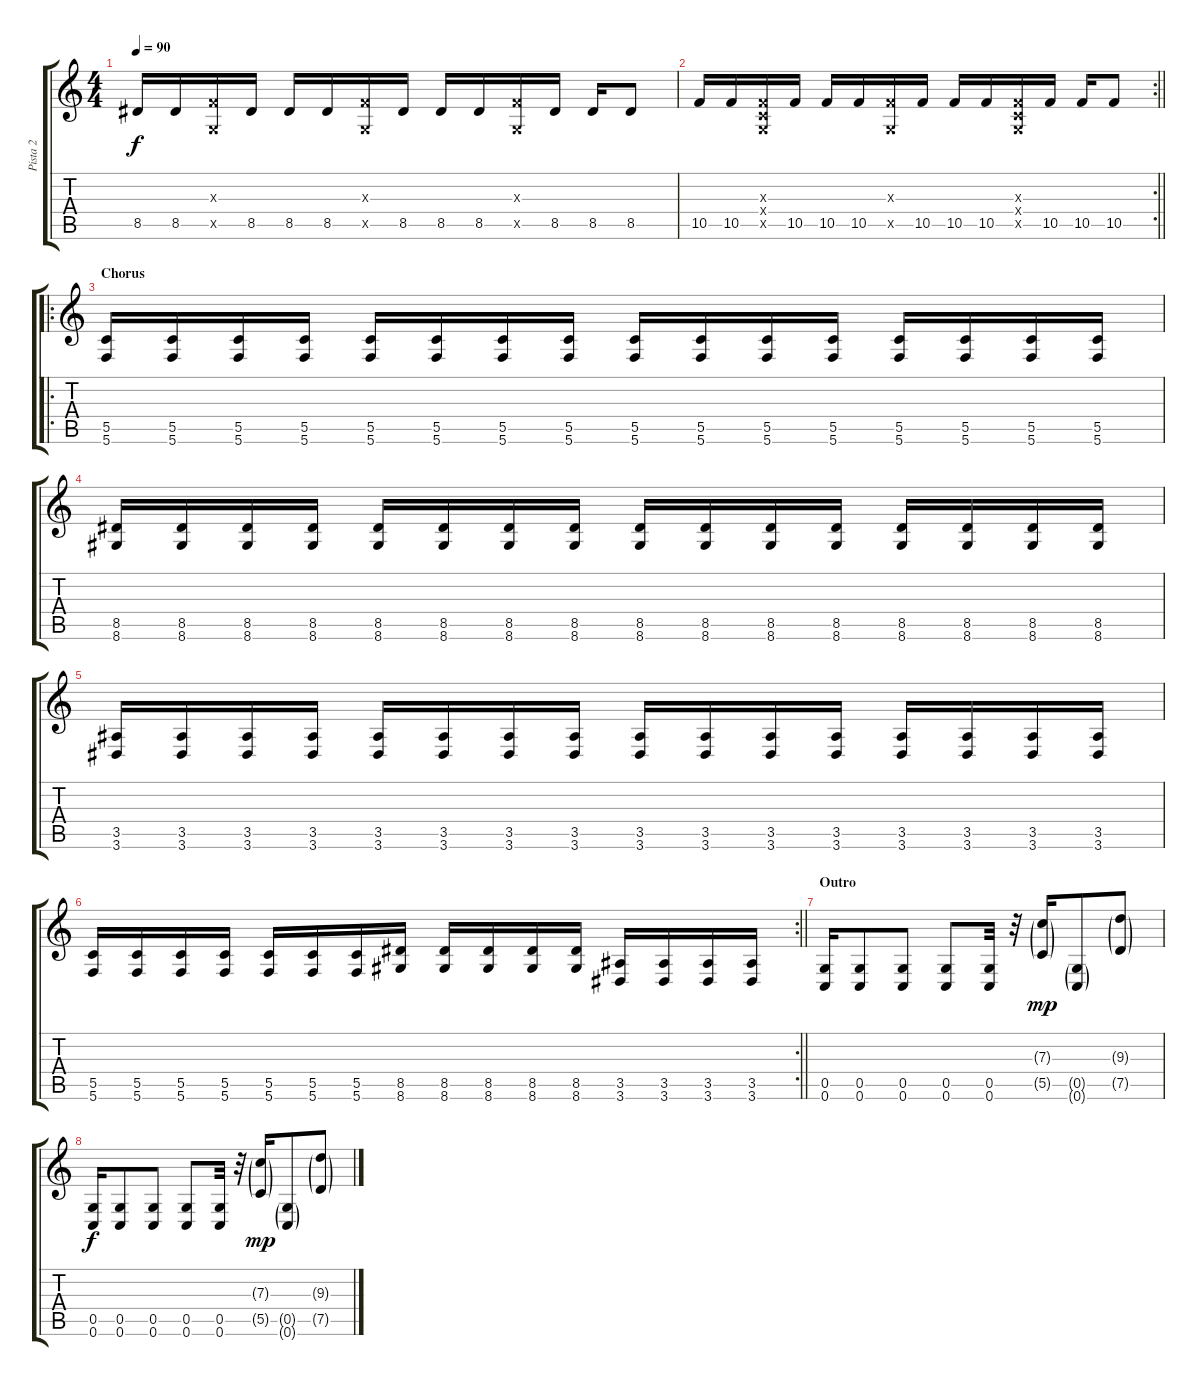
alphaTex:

\track ("Pista 2" "Pista 2") {instrument overdrivenguitar}
\staff {score tabs}
\tuning (D4 A3 F3 C3 G2 C2) {hide}
\ts (4 4)
\tempo 90
\clef g2
\ks c
8.5.16{dy f} 8.5.16 (0.3{x} 0.5{x}).16 8.5.16 8.5.16 8.5.16 (0.3{x} 0.5{x}).16 8.5.16 8.5.16 8.5.16 (0.3{x} 0.5{x}).16 8.5.16 8.5.16 8.5.8 |
\rc 2
\barLineRight lightlight
10.5.16 10.5.16 (0.3{x} 0.4{x} 0.5{x}).16 10.5.16 10.5.16 10.5.16 (0.3{x} 0.5{x}).16 10.5.16 10.5.16 10.5.16 (0.3{x} 0.4{x} 0.5{x}).16 10.5.16 10.5.16 10.5.8 |
\ro
\section ("" "Chorus")
(5.5 5.6).16 (5.5 5.6).16 (5.5 5.6).16 (5.5 5.6).16 (5.5 5.6).16 (5.5 5.6).16 (5.5 5.6).16 (5.5 5.6).16 (5.5 5.6).16 (5.5 5.6).16 (5.5 5.6).16 (5.5 5.6).16 (5.5 5.6).16 (5.5 5.6).16 (5.5 5.6).16 (5.5 5.6).16 |
(8.5 8.6).16 (8.5 8.6).16 (8.5 8.6).16 (8.5 8.6).16 (8.5 8.6).16 (8.5 8.6).16 (8.5 8.6).16 (8.5 8.6).16 (8.5 8.6).16 (8.5 8.6).16 (8.5 8.6).16 (8.5 8.6).16 (8.5 8.6).16 (8.5 8.6).16 (8.5 8.6).16 (8.5 8.6).16 |
(3.5 3.6).16 (3.5 3.6).16 (3.5 3.6).16 (3.5 3.6).16 (3.5 3.6).16 (3.5 3.6).16 (3.5 3.6).16 (3.5 3.6).16 (3.5 3.6).16 (3.5 3.6).16 (3.5 3.6).16 (3.5 3.6).16 (3.5 3.6).16 (3.5 3.6).16 (3.5 3.6).16 (3.5 3.6).16 |
\rc 2
\barLineRight lightlight
(5.5 5.6).16 (5.5 5.6).16 (5.5 5.6).16 (5.5 5.6).16 (5.5 5.6).16 (5.5 5.6).16 (5.5 5.6).16 (8.5 8.6).16 (8.5 8.6).16 (8.5 8.6).16 (8.5 8.6).16 (8.5 8.6).16 (3.5 3.6).16 (3.5 3.6).16 (3.5 3.6).16 (3.5 3.6).16 |
\section ("" "Outro")
(0.5 0.6).16 (0.5 0.6).8 (0.5 0.6).8 (0.5 0.6).8 (0.5 0.6).32 r.32 (7.3{g} 5.5{g}).16{dy mp} (0.5{g} 0.6{g}).8 (9.3{g} 7.5{g}).8 |
(0.5 0.6).16{dy f} (0.5 0.6).8 (0.5 0.6).8 (0.5 0.6).8 (0.5 0.6).32 r.32 (7.3{g} 5.5{g}).16{dy mp} (0.5{g} 0.6{g}).8 (9.3{g} 7.5{g}).8
